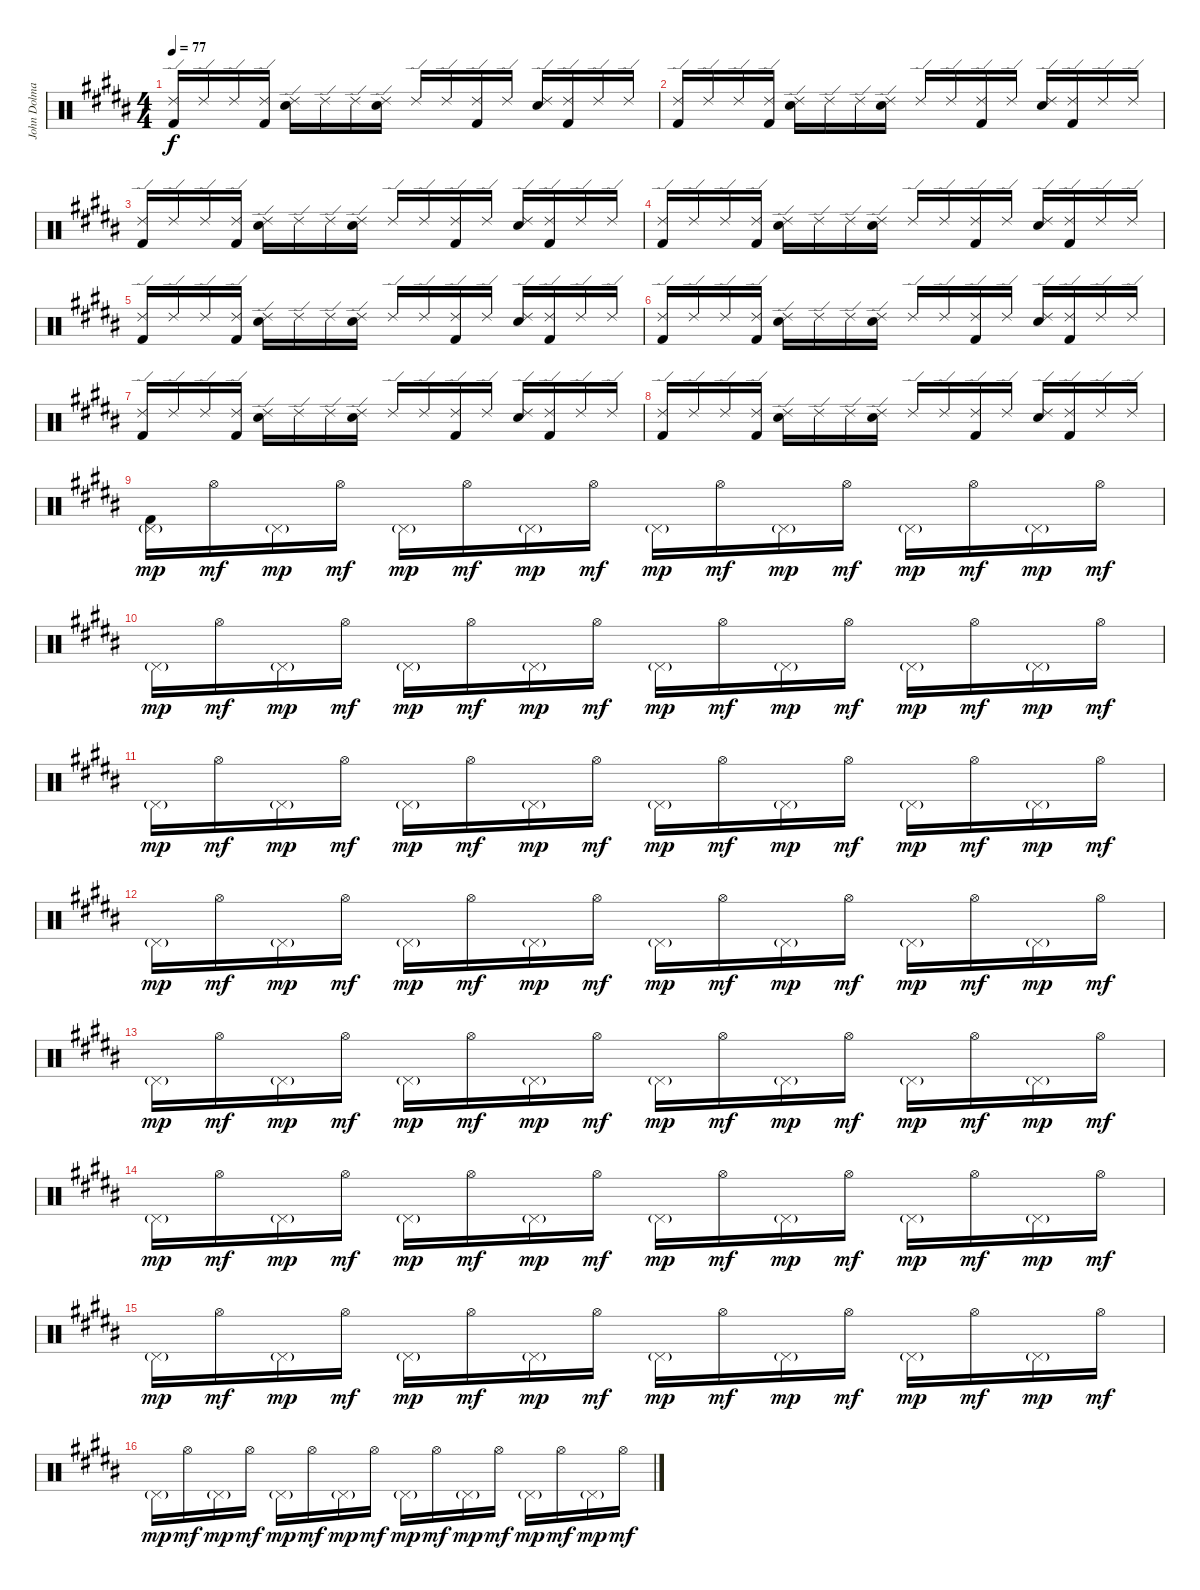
\track ("John Dolmayan" "John Dolma") {instrument percussion}
\staff {score}
\articulation defaults
\ts (4 4)
\tempo 77
\clef neutral
\ks g#minor
("Kick (hit) 2" "Ride (edge) 2").16{dy f} "Ride (edge) 2".16 "Ride (edge) 2".16 ("Kick (hit) 2" "Ride (edge) 2").16 ("Ride (edge) 2" "Snare (hit) 2").16 "Ride (edge) 2".16 "Ride (edge) 2".16 ("Ride (edge) 2" "Snare (hit) 2").16 "Ride (edge) 2".16 "Ride (edge) 2".16 ("Kick (hit) 2" "Ride (edge) 2").16 "Ride (edge) 2".16 ("Ride (edge) 2" "Snare (hit) 2").16 ("Kick (hit) 2" "Ride (edge) 2").16 "Ride (edge) 2".16 "Ride (edge) 2".16 |
("Kick (hit) 2" "Ride (edge) 2").16 "Ride (edge) 2".16 "Ride (edge) 2".16 ("Kick (hit) 2" "Ride (edge) 2").16 ("Ride (edge) 2" "Snare (hit) 2").16 "Ride (edge) 2".16 "Ride (edge) 2".16 ("Ride (edge) 2" "Snare (hit) 2").16 "Ride (edge) 2".16 "Ride (edge) 2".16 ("Kick (hit) 2" "Ride (edge) 2").16 "Ride (edge) 2".16 ("Ride (edge) 2" "Snare (hit) 2").16 ("Kick (hit) 2" "Ride (edge) 2").16 "Ride (edge) 2".16 "Ride (edge) 2".16 |
("Kick (hit) 2" "Ride (edge) 2").16 "Ride (edge) 2".16 "Ride (edge) 2".16 ("Kick (hit) 2" "Ride (edge) 2").16 ("Ride (edge) 2" "Snare (hit) 2").16 "Ride (edge) 2".16 "Ride (edge) 2".16 ("Ride (edge) 2" "Snare (hit) 2").16 "Ride (edge) 2".16 "Ride (edge) 2".16 ("Kick (hit) 2" "Ride (edge) 2").16 "Ride (edge) 2".16 ("Ride (edge) 2" "Snare (hit) 2").16 ("Kick (hit) 2" "Ride (edge) 2").16 "Ride (edge) 2".16 "Ride (edge) 2".16 |
("Kick (hit) 2" "Ride (edge) 2").16 "Ride (edge) 2".16 "Ride (edge) 2".16 ("Kick (hit) 2" "Ride (edge) 2").16 ("Ride (edge) 2" "Snare (hit) 2").16 "Ride (edge) 2".16 "Ride (edge) 2".16 ("Ride (edge) 2" "Snare (hit) 2").16 "Ride (edge) 2".16 "Ride (edge) 2".16 ("Kick (hit) 2" "Ride (edge) 2").16 "Ride (edge) 2".16 ("Ride (edge) 2" "Snare (hit) 2").16 ("Kick (hit) 2" "Ride (edge) 2").16 "Ride (edge) 2".16 "Ride (edge) 2".16 |
("Kick (hit) 2" "Ride (edge) 2").16 "Ride (edge) 2".16 "Ride (edge) 2".16 ("Kick (hit) 2" "Ride (edge) 2").16 ("Ride (edge) 2" "Snare (hit) 2").16 "Ride (edge) 2".16 "Ride (edge) 2".16 ("Ride (edge) 2" "Snare (hit) 2").16 "Ride (edge) 2".16 "Ride (edge) 2".16 ("Kick (hit) 2" "Ride (edge) 2").16 "Ride (edge) 2".16 ("Ride (edge) 2" "Snare (hit) 2").16 ("Kick (hit) 2" "Ride (edge) 2").16 "Ride (edge) 2".16 "Ride (edge) 2".16 |
("Kick (hit) 2" "Ride (edge) 2").16 "Ride (edge) 2".16 "Ride (edge) 2".16 ("Kick (hit) 2" "Ride (edge) 2").16 ("Ride (edge) 2" "Snare (hit) 2").16 "Ride (edge) 2".16 "Ride (edge) 2".16 ("Ride (edge) 2" "Snare (hit) 2").16 "Ride (edge) 2".16 "Ride (edge) 2".16 ("Kick (hit) 2" "Ride (edge) 2").16 "Ride (edge) 2".16 ("Ride (edge) 2" "Snare (hit) 2").16 ("Kick (hit) 2" "Ride (edge) 2").16 "Ride (edge) 2".16 "Ride (edge) 2".16 |
("Kick (hit) 2" "Ride (edge) 2").16 "Ride (edge) 2".16 "Ride (edge) 2".16 ("Kick (hit) 2" "Ride (edge) 2").16 ("Ride (edge) 2" "Snare (hit) 2").16 "Ride (edge) 2".16 "Ride (edge) 2".16 ("Ride (edge) 2" "Snare (hit) 2").16 "Ride (edge) 2".16 "Ride (edge) 2".16 ("Kick (hit) 2" "Ride (edge) 2").16 "Ride (edge) 2".16 ("Ride (edge) 2" "Snare (hit) 2").16 ("Kick (hit) 2" "Ride (edge) 2").16 "Ride (edge) 2".16 "Ride (edge) 2".16 |
("Kick (hit) 2" "Ride (edge) 2").16 "Ride (edge) 2".16 "Ride (edge) 2".16 ("Kick (hit) 2" "Ride (edge) 2").16 ("Ride (edge) 2" "Snare (hit) 2").16 "Ride (edge) 2".16 "Ride (edge) 2".16 ("Ride (edge) 2" "Snare (hit) 2").16 "Ride (edge) 2".16 "Ride (edge) 2".16 ("Kick (hit) 2" "Ride (edge) 2").16 "Ride (edge) 2".16 ("Ride (edge) 2" "Snare (hit) 2").16 ("Kick (hit) 2" "Ride (edge) 2").16 "Ride (edge) 2".16 "Ride (edge) 2".16 |
("Kick (hit) 2" "Pedal Hi-Hat (hit)"{g}).16{dy mp} "Hi-Hat (open)".16{dy mf} "Pedal Hi-Hat (hit)"{g}.16{dy mp} "Hi-Hat (open)".16{dy mf} "Pedal Hi-Hat (hit)"{g}.16{dy mp} "Hi-Hat (open)".16{dy mf} "Pedal Hi-Hat (hit)"{g}.16{dy mp} "Hi-Hat (open)".16{dy mf} "Pedal Hi-Hat (hit)"{g}.16{dy mp} "Hi-Hat (open)".16{dy mf} "Pedal Hi-Hat (hit)"{g}.16{dy mp} "Hi-Hat (open)".16{dy mf} "Pedal Hi-Hat (hit)"{g}.16{dy mp} "Hi-Hat (open)".16{dy mf} "Pedal Hi-Hat (hit)"{g}.16{dy mp} "Hi-Hat (open)".16{dy mf} |
"Pedal Hi-Hat (hit)"{g}.16{dy mp} "Hi-Hat (open)".16{dy mf} "Pedal Hi-Hat (hit)"{g}.16{dy mp} "Hi-Hat (open)".16{dy mf} "Pedal Hi-Hat (hit)"{g}.16{dy mp} "Hi-Hat (open)".16{dy mf} "Pedal Hi-Hat (hit)"{g}.16{dy mp} "Hi-Hat (open)".16{dy mf} "Pedal Hi-Hat (hit)"{g}.16{dy mp} "Hi-Hat (open)".16{dy mf} "Pedal Hi-Hat (hit)"{g}.16{dy mp} "Hi-Hat (open)".16{dy mf} "Pedal Hi-Hat (hit)"{g}.16{dy mp} "Hi-Hat (open)".16{dy mf} "Pedal Hi-Hat (hit)"{g}.16{dy mp} "Hi-Hat (open)".16{dy mf} |
"Pedal Hi-Hat (hit)"{g}.16{dy mp} "Hi-Hat (open)".16{dy mf} "Pedal Hi-Hat (hit)"{g}.16{dy mp} "Hi-Hat (open)".16{dy mf} "Pedal Hi-Hat (hit)"{g}.16{dy mp} "Hi-Hat (open)".16{dy mf} "Pedal Hi-Hat (hit)"{g}.16{dy mp} "Hi-Hat (open)".16{dy mf} "Pedal Hi-Hat (hit)"{g}.16{dy mp} "Hi-Hat (open)".16{dy mf} "Pedal Hi-Hat (hit)"{g}.16{dy mp} "Hi-Hat (open)".16{dy mf} "Pedal Hi-Hat (hit)"{g}.16{dy mp} "Hi-Hat (open)".16{dy mf} "Pedal Hi-Hat (hit)"{g}.16{dy mp} "Hi-Hat (open)".16{dy mf} |
"Pedal Hi-Hat (hit)"{g}.16{dy mp} "Hi-Hat (open)".16{dy mf} "Pedal Hi-Hat (hit)"{g}.16{dy mp} "Hi-Hat (open)".16{dy mf} "Pedal Hi-Hat (hit)"{g}.16{dy mp} "Hi-Hat (open)".16{dy mf} "Pedal Hi-Hat (hit)"{g}.16{dy mp} "Hi-Hat (open)".16{dy mf} "Pedal Hi-Hat (hit)"{g}.16{dy mp} "Hi-Hat (open)".16{dy mf} "Pedal Hi-Hat (hit)"{g}.16{dy mp} "Hi-Hat (open)".16{dy mf} "Pedal Hi-Hat (hit)"{g}.16{dy mp} "Hi-Hat (open)".16{dy mf} "Pedal Hi-Hat (hit)"{g}.16{dy mp} "Hi-Hat (open)".16{dy mf} |
"Pedal Hi-Hat (hit)"{g}.16{dy mp} "Hi-Hat (open)".16{dy mf} "Pedal Hi-Hat (hit)"{g}.16{dy mp} "Hi-Hat (open)".16{dy mf} "Pedal Hi-Hat (hit)"{g}.16{dy mp} "Hi-Hat (open)".16{dy mf} "Pedal Hi-Hat (hit)"{g}.16{dy mp} "Hi-Hat (open)".16{dy mf} "Pedal Hi-Hat (hit)"{g}.16{dy mp} "Hi-Hat (open)".16{dy mf} "Pedal Hi-Hat (hit)"{g}.16{dy mp} "Hi-Hat (open)".16{dy mf} "Pedal Hi-Hat (hit)"{g}.16{dy mp} "Hi-Hat (open)".16{dy mf} "Pedal Hi-Hat (hit)"{g}.16{dy mp} "Hi-Hat (open)".16{dy mf} |
"Pedal Hi-Hat (hit)"{g}.16{dy mp} "Hi-Hat (open)".16{dy mf} "Pedal Hi-Hat (hit)"{g}.16{dy mp} "Hi-Hat (open)".16{dy mf} "Pedal Hi-Hat (hit)"{g}.16{dy mp} "Hi-Hat (open)".16{dy mf} "Pedal Hi-Hat (hit)"{g}.16{dy mp} "Hi-Hat (open)".16{dy mf} "Pedal Hi-Hat (hit)"{g}.16{dy mp} "Hi-Hat (open)".16{dy mf} "Pedal Hi-Hat (hit)"{g}.16{dy mp} "Hi-Hat (open)".16{dy mf} "Pedal Hi-Hat (hit)"{g}.16{dy mp} "Hi-Hat (open)".16{dy mf} "Pedal Hi-Hat (hit)"{g}.16{dy mp} "Hi-Hat (open)".16{dy mf} |
"Pedal Hi-Hat (hit)"{g}.16{dy mp} "Hi-Hat (open)".16{dy mf} "Pedal Hi-Hat (hit)"{g}.16{dy mp} "Hi-Hat (open)".16{dy mf} "Pedal Hi-Hat (hit)"{g}.16{dy mp} "Hi-Hat (open)".16{dy mf} "Pedal Hi-Hat (hit)"{g}.16{dy mp} "Hi-Hat (open)".16{dy mf} "Pedal Hi-Hat (hit)"{g}.16{dy mp} "Hi-Hat (open)".16{dy mf} "Pedal Hi-Hat (hit)"{g}.16{dy mp} "Hi-Hat (open)".16{dy mf} "Pedal Hi-Hat (hit)"{g}.16{dy mp} "Hi-Hat (open)".16{dy mf} "Pedal Hi-Hat (hit)"{g}.16{dy mp} "Hi-Hat (open)".16{dy mf} |
"Pedal Hi-Hat (hit)"{g}.16{dy mp} "Hi-Hat (open)".16{dy mf} "Pedal Hi-Hat (hit)"{g}.16{dy mp} "Hi-Hat (open)".16{dy mf} "Pedal Hi-Hat (hit)"{g}.16{dy mp} "Hi-Hat (open)".16{dy mf} "Pedal Hi-Hat (hit)"{g}.16{dy mp} "Hi-Hat (open)".16{dy mf} "Pedal Hi-Hat (hit)"{g}.16{dy mp} "Hi-Hat (open)".16{dy mf} "Pedal Hi-Hat (hit)"{g}.16{dy mp} "Hi-Hat (open)".16{dy mf} "Pedal Hi-Hat (hit)"{g}.16{dy mp} "Hi-Hat (open)".16{dy mf} "Pedal Hi-Hat (hit)"{g}.16{dy mp} "Hi-Hat (open)".16{dy mf}
